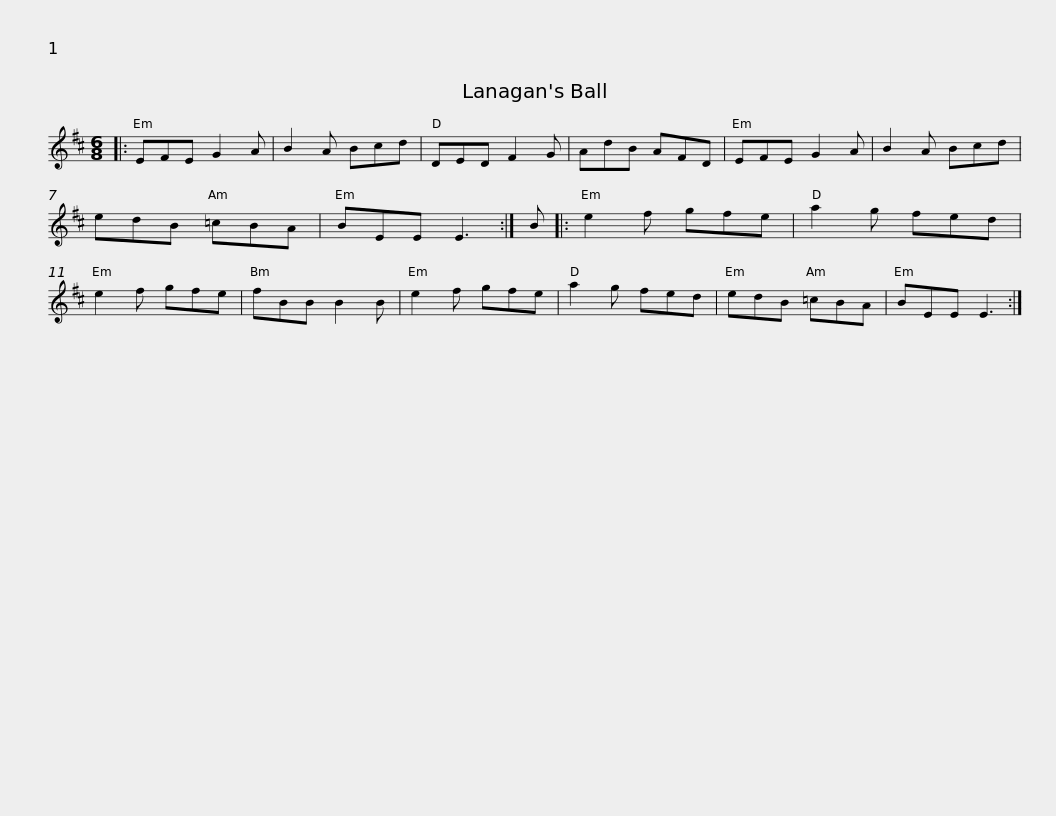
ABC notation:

X:1
L:1/8
M:6/8
I:linebreak $
K:D
V:1 treble
V:1
|: EFE G2 A | B2 A Bcd | DED F2 G | AdB AFD | EFE G2 A | %5
 B2 A Bcd | edB =cBA |$ BEE E3 :| B |: e2 f gfe | %10
 a2 g fed | e2 f gfe | fBB B2 B | e2 f gfe | a2 g fed |$ %15
 edB =cBA | BEE E3 :| %17
